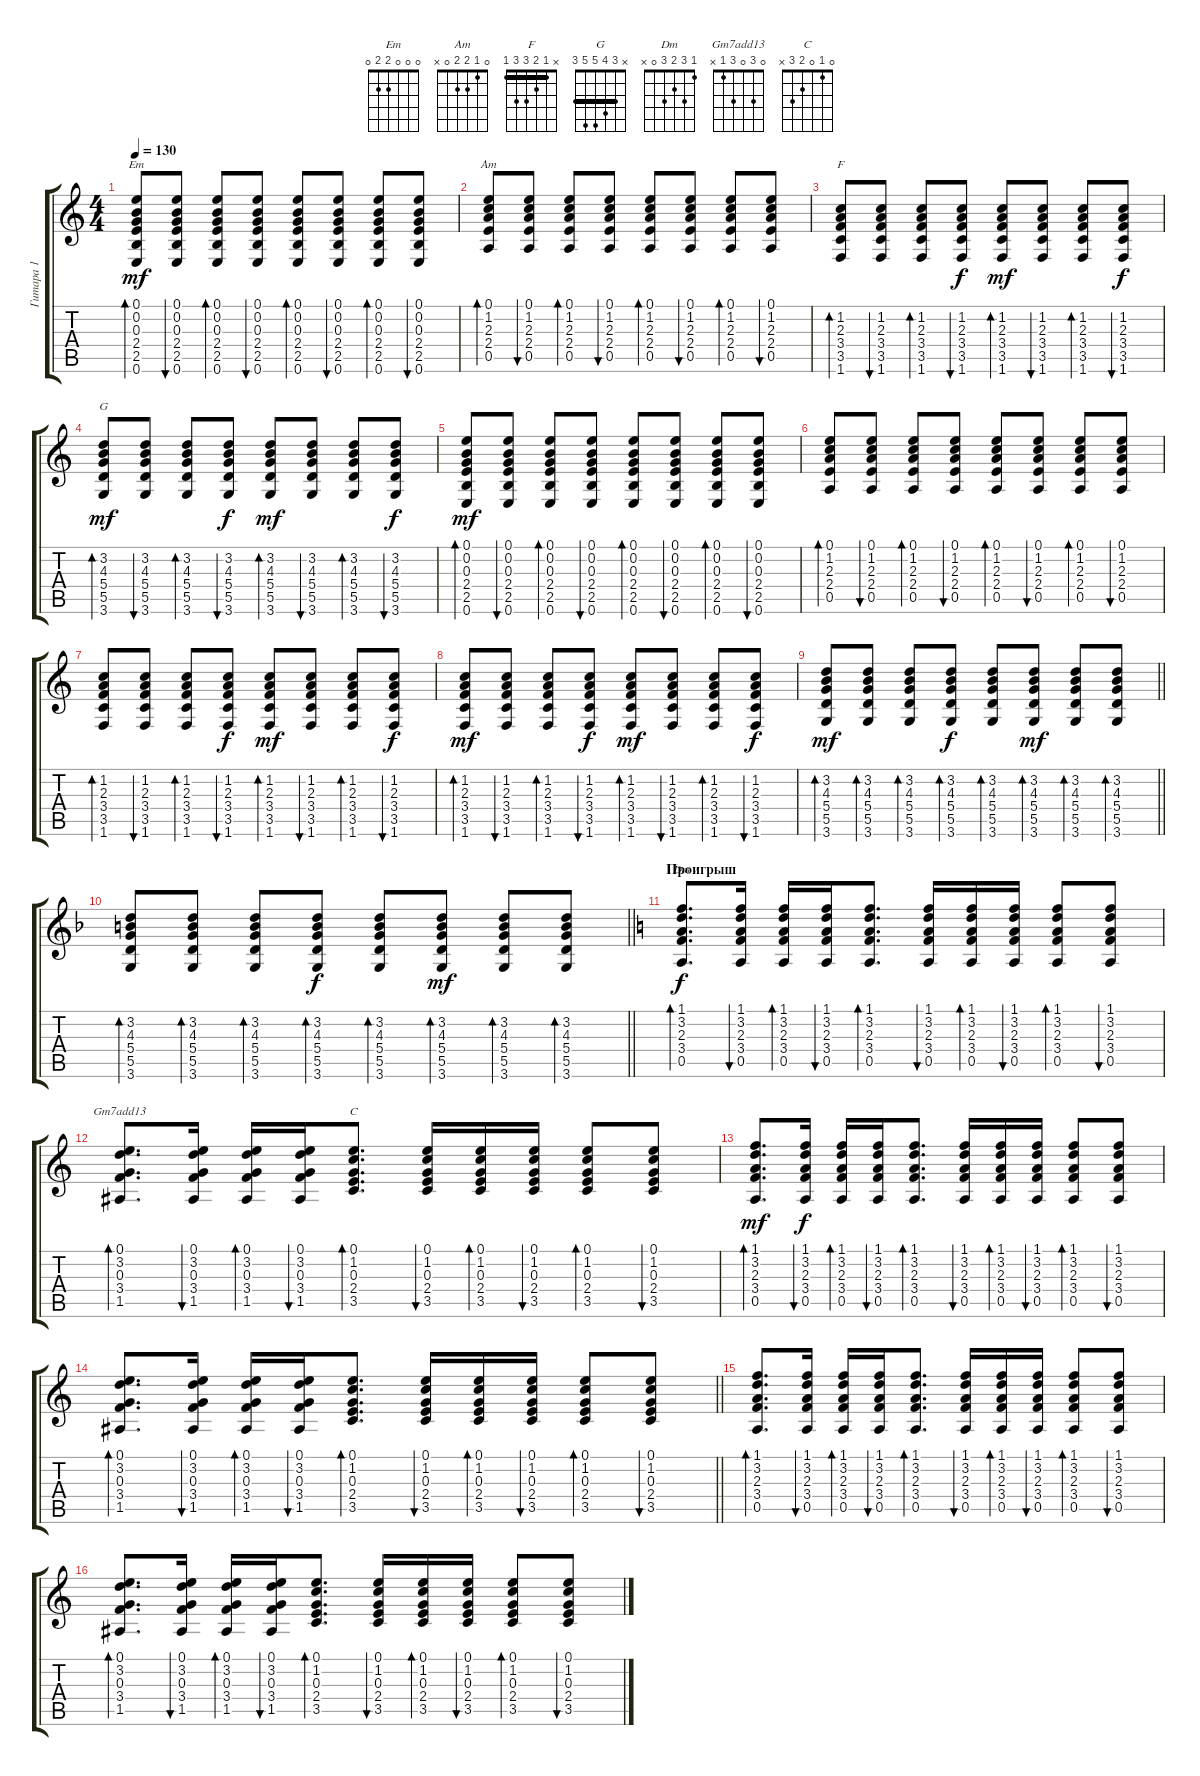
\track ("Гитара 1" "Гитара 1") {instrument acousticguitarsteel}
\staff {score tabs}
\tuning (E4 B3 G3 D3 A2 E2) {hide}
\chord ("Em" 0 0 0 2 2 0)
\chord ("Am" 0 1 2 2 0 x)
\chord ("F" x 1 2 3 3 1) {barre 1}
\chord ("G" x 3 4 5 5 3) {barre 3}
\chord ("Dm" 1 3 2 3 0 x)
\chord ("Gm7add13" 0 3 0 3 1 x)
\chord ("C" 0 1 0 2 3 x)
\ts (4 4)
\tempo 130
\clef g2
\ks c
(0.1 0.2 0.3 2.4 2.5 0.6).8{bd 30 ch "Em" dy mf} (0.1 0.2 0.3 2.4 2.5 0.6).8{bu 30} (0.1 0.2 0.3 2.4 2.5 0.6).8{bd 30} (0.1 0.2 0.3 2.4 2.5 0.6).8{bu 30} (0.1 0.2 0.3 2.4 2.5 0.6).8{bd 30} (0.1 0.2 0.3 2.4 2.5 0.6).8{bu 30} (0.1 0.2 0.3 2.4 2.5 0.6).8{bd 30} (0.1 0.2 0.3 2.4 2.5 0.6).8{bu 30} |
(0.1 1.2 2.3 2.4 0.5).8{bd 30 ch "Am"} (0.1 1.2 2.3 2.4 0.5).8{bu 30} (0.1 1.2 2.3 2.4 0.5).8{bd 30} (0.1 1.2 2.3 2.4 0.5).8{bu 30} (0.1 1.2 2.3 2.4 0.5).8{bd 30} (0.1 1.2 2.3 2.4 0.5).8{bu 30} (0.1 1.2 2.3 2.4 0.5).8{bd 30} (0.1 1.2 2.3 2.4 0.5).8{bu 30} |
(1.2 2.3 3.4 3.5 1.6).8{bd 30 ch "F"} (1.2 2.3 3.4 3.5 1.6).8{bu 30} (1.2 2.3 3.4 3.5 1.6).8{bd 30} (1.2 2.3 3.4 3.5 1.6).8{bu 30 dy f} (1.2 2.3 3.4 3.5 1.6).8{bd 30 dy mf} (1.2 2.3 3.4 3.5 1.6).8{bu 30} (1.2 2.3 3.4 3.5 1.6).8{bd 30} (1.2 2.3 3.4 3.5 1.6).8{bu 30 dy f} |
(3.2 4.3 5.4 5.5 3.6).8{bd 30 ch "G" dy mf} (3.2 4.3 5.4 5.5 3.6).8{bu 30} (3.2 4.3 5.4 5.5 3.6).8{bd 30} (3.2 4.3 5.4 5.5 3.6).8{bu 30 dy f} (3.2 4.3 5.4 5.5 3.6).8{bd 30 dy mf} (3.2 4.3 5.4 5.5 3.6).8{bu 30} (3.2 4.3 5.4 5.5 3.6).8{bd 30} (3.2 4.3 5.4 5.5 3.6).8{bu 30 dy f} |
(0.1 0.2 0.3 2.4 2.5 0.6).8{bd 30 dy mf} (0.1 0.2 0.3 2.4 2.5 0.6).8{bu 30} (0.1 0.2 0.3 2.4 2.5 0.6).8{bd 30} (0.1 0.2 0.3 2.4 2.5 0.6).8{bu 30} (0.1 0.2 0.3 2.4 2.5 0.6).8{bd 30} (0.1 0.2 0.3 2.4 2.5 0.6).8{bu 30} (0.1 0.2 0.3 2.4 2.5 0.6).8{bd 30} (0.1 0.2 0.3 2.4 2.5 0.6).8{bu 30} |
(0.1 1.2 2.3 2.4 0.5).8{bd 30} (0.1 1.2 2.3 2.4 0.5).8{bu 30} (0.1 1.2 2.3 2.4 0.5).8{bd 30} (0.1 1.2 2.3 2.4 0.5).8{bu 30} (0.1 1.2 2.3 2.4 0.5).8{bd 30} (0.1 1.2 2.3 2.4 0.5).8{bu 30} (0.1 1.2 2.3 2.4 0.5).8{bd 30} (0.1 1.2 2.3 2.4 0.5).8{bu 30} |
(1.2 2.3 3.4 3.5 1.6).8{bd 30} (1.2 2.3 3.4 3.5 1.6).8{bu 30} (1.2 2.3 3.4 3.5 1.6).8{bd 30} (1.2 2.3 3.4 3.5 1.6).8{bu 30 dy f} (1.2 2.3 3.4 3.5 1.6).8{bd 30 dy mf} (1.2 2.3 3.4 3.5 1.6).8{bu 30} (1.2 2.3 3.4 3.5 1.6).8{bd 30} (1.2 2.3 3.4 3.5 1.6).8{bu 30 dy f} |
(1.2 2.3 3.4 3.5 1.6).8{bd 30 dy mf} (1.2 2.3 3.4 3.5 1.6).8{bu 30} (1.2 2.3 3.4 3.5 1.6).8{bd 30} (1.2 2.3 3.4 3.5 1.6).8{bu 30 dy f} (1.2 2.3 3.4 3.5 1.6).8{bd 30 dy mf} (1.2 2.3 3.4 3.5 1.6).8{bu 30} (1.2 2.3 3.4 3.5 1.6).8{bd 30} (1.2 2.3 3.4 3.5 1.6).8{bu 30 dy f} |
\barLineRight lightlight
(3.2 4.3 5.4 5.5 3.6).8{bd 30 dy mf} (3.2 4.3 5.4 5.5 3.6).8{bd 30} (3.2 4.3 5.4 5.5 3.6).8{bd 30} (3.2 4.3 5.4 5.5 3.6).8{bd 30 dy f} (3.2 4.3 5.4 5.5 3.6).8{bd 30} (3.2 4.3 5.4 5.5 3.6).8{bd 30 dy mf} (3.2 4.3 5.4 5.5 3.6).8{bd 30} (3.2 4.3 5.4 5.5 3.6).8{bd 30} |
\barLineRight lightlight
\ks f
(3.2 4.3 5.4 5.5 3.6).8{bd 30} (3.2 4.3 5.4 5.5 3.6).8{bd 30} (3.2 4.3 5.4 5.5 3.6).8{bd 30} (3.2 4.3 5.4 5.5 3.6).8{bd 30 dy f} (3.2 4.3 5.4 5.5 3.6).8{bd 30} (3.2 4.3 5.4 5.5 3.6).8{bd 30 dy mf} (3.2 4.3 5.4 5.5 3.6).8{bd 30} (3.2 4.3 5.4 5.5 3.6).8{bd 30} |
\section ("" "Проигрыш")
\ks c
(1.1 3.2 2.3 3.4 0.5).8{d bd 60 ch "Dm" dy f} (1.1 3.2 2.3 3.4 0.5).16{bu 60} (1.1 3.2 2.3 3.4 0.5).16{bd 60} (1.1 3.2 2.3 3.4 0.5).16{bu 60} (1.1 3.2 2.3 3.4 0.5).8{d bd 60} (1.1 3.2 2.3 3.4 0.5).16{bu 60} (1.1 3.2 2.3 3.4 0.5).16{bd 60} (1.1 3.2 2.3 3.4 0.5).16{bu 60} (1.1 3.2 2.3 3.4 0.5).8{bd 60} (1.1 3.2 2.3 3.4 0.5).8{bu 60} |
(0.1 3.2 0.3 3.4 1.5).8{d bd 60 ch "Gm7add13"} (0.1 3.2 0.3 3.4 1.5).16{bu 60} (0.1 3.2 0.3 3.4 1.5).16{bd 60} (0.1 3.2 0.3 3.4 1.5).16{bu 60} (0.1 1.2 0.3 2.4 3.5).8{d bd 60 ch "C"} (0.1 1.2 0.3 2.4 3.5).16{bu 60} (0.1 1.2 0.3 2.4 3.5).16{bd 60} (0.1 1.2 0.3 2.4 3.5).16{bu 60} (0.1 1.2 0.3 2.4 3.5).8{bd 60} (0.1 1.2 0.3 2.4 3.5).8{bu 60} |
(1.1 3.2 2.3 3.4 0.5).8{d bd 60 dy mf} (1.1 3.2 2.3 3.4 0.5).16{bu 60 dy f} (1.1 3.2 2.3 3.4 0.5).16{bd 60} (1.1 3.2 2.3 3.4 0.5).16{bu 60} (1.1 3.2 2.3 3.4 0.5).8{d bd 60} (1.1 3.2 2.3 3.4 0.5).16{bu 60} (1.1 3.2 2.3 3.4 0.5).16{bd 60} (1.1 3.2 2.3 3.4 0.5).16{bu 60} (1.1 3.2 2.3 3.4 0.5).8{bd 60} (1.1 3.2 2.3 3.4 0.5).8{bu 60} |
\barLineRight lightlight
(0.1 3.2 0.3 3.4 1.5).8{d bd 60} (0.1 3.2 0.3 3.4 1.5).16{bu 60} (0.1 3.2 0.3 3.4 1.5).16{bd 60} (0.1 3.2 0.3 3.4 1.5).16{bu 60} (0.1 1.2 0.3 2.4 3.5).8{d bd 60} (0.1 1.2 0.3 2.4 3.5).16{bu 60} (0.1 1.2 0.3 2.4 3.5).16{bd 60} (0.1 1.2 0.3 2.4 3.5).16{bu 60} (0.1 1.2 0.3 2.4 3.5).8{bd 60} (0.1 1.2 0.3 2.4 3.5).8{bu 60} |
(1.1 3.2 2.3 3.4 0.5).8{d bd 60} (1.1 3.2 2.3 3.4 0.5).16{bu 60} (1.1 3.2 2.3 3.4 0.5).16{bd 60} (1.1 3.2 2.3 3.4 0.5).16{bu 60} (1.1 3.2 2.3 3.4 0.5).8{d bd 60} (1.1 3.2 2.3 3.4 0.5).16{bu 60} (1.1 3.2 2.3 3.4 0.5).16{bd 60} (1.1 3.2 2.3 3.4 0.5).16{bu 60} (1.1 3.2 2.3 3.4 0.5).8{bd 60} (1.1 3.2 2.3 3.4 0.5).8{bu 60} |
(0.1 3.2 0.3 3.4 1.5).8{d bd 60} (0.1 3.2 0.3 3.4 1.5).16{bu 60} (0.1 3.2 0.3 3.4 1.5).16{bd 60} (0.1 3.2 0.3 3.4 1.5).16{bu 60} (0.1 1.2 0.3 2.4 3.5).8{d bd 60} (0.1 1.2 0.3 2.4 3.5).16{bu 60} (0.1 1.2 0.3 2.4 3.5).16{bd 60} (0.1 1.2 0.3 2.4 3.5).16{bu 60} (0.1 1.2 0.3 2.4 3.5).8{bd 60} (0.1 1.2 0.3 2.4 3.5).8{bu 60}
